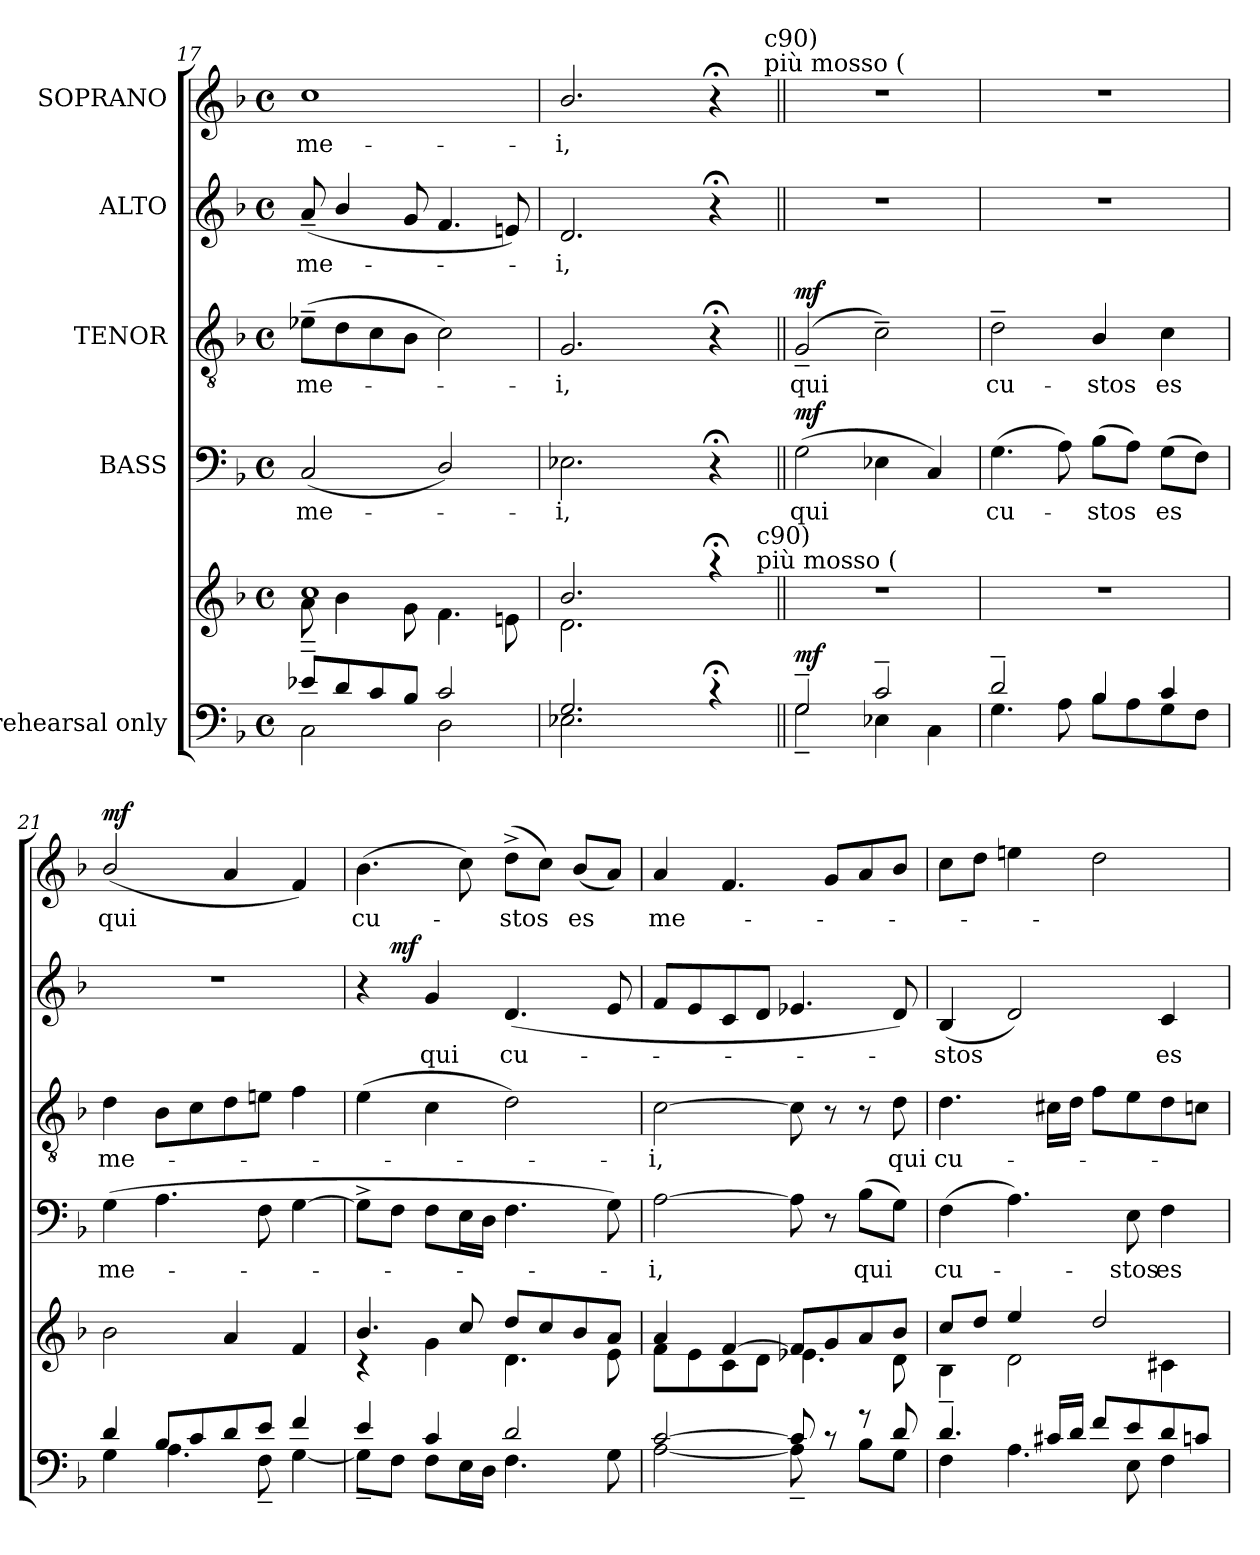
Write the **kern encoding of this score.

**kern	**kern	**dynam	**kern	**text	**dynam	**kern	**text	**dynam	**kern	**text	**dynam	**kern	**text	**dynam
*part5	*part5	*part5	*part4	*part4	*part4	*part3	*part3	*part3	*part2	*part2	*part2	*part1	*part1	*part1
*staff6	*staff5	*staff5/6	*staff4	*staff4	*staff4	*staff3	*staff3	*staff3	*staff2	*staff2	*staff2	*staff1	*staff1	*staff1
*I"rehearsal only	*	*	*I"BASS	*	*	*I"TENOR	*	*	*I"ALTO	*	*	*I"SOPRANO	*	*
*clefF4	*clefG2	*	*clefF4	*	*	*clefGv2	*	*	*clefG2	*	*	*clefG2	*	*
*k[b-]	*k[b-]	*	*k[b-]	*	*	*k[b-]	*	*	*k[b-]	*	*	*k[b-]	*	*
*F:	*F:	*	*F:	*	*	*F:	*	*	*F:	*	*	*F:	*	*
*M4/4	*M4/4	*	*M4/4	*	*	*M4/4	*	*	*M4/4	*	*	*M4/4	*	*
*met(c)	*met(c)	*	*met(c)	*	*	*met(c)	*	*	*met(c)	*	*	*met(c)	*	*
=17	=17	=17	=17	=17	=17	=17	=17	=17	=17	=17	=17	=17	=17	=17
*^	*^	*	*	*	*	*	*	*	*	*	*	*	*	*
!	!	!	!	!	!	!LO:LY:b	!	!	!LO:LY:b	!	!	!LO:LY:b	!	!	!LO:LY:b	!
8e-X~>/L	2C\	1cc	8a~<\	.	(<2C/	me-	.	(>8e-X~>\L	me-	.	(<8a~</	me-	.	1cc	me-	.
8d/	.	.	4b-\	.	.	.	.	8d\	.	.	4b-/	.	.	.	.	.
8c/	.	.	.	.	.	.	.	8c\	.	.	.	.	.	.	.	.
8B-/J	.	.	8g\	.	.	.	.	8B-\J	.	.	8g/	.	.	.	.	.
2c/	2D\	.	4.f\	.	2D/)	.	.	2c\)	.	.	4.f/	.	.	.	.	.
.	.	.	8en\	.	.	.	.	.	.	.	8en/)	.	.	.	.	.
=18	=18	=18	=18	=18	=18	=18	=18	=18	=18	=18	=18	=18	=18	=18	=18	=18
!	!	!	!	!	!	!LO:LY:b	!	!	!LO:LY:b	!	!	!LO:LY:b	!	!	!LO:LY:b	!
*	*	*	*^	*	*	*	*	*	*	*	*	*	*	*^	*	*
2.G/	2.E-X\	2.b-/	2.d\	3%2ryy	.	2.E-X\	-i,	.	2.G/	-i,	.	2.d/	-i,	.	2.b-/	2ryy	-i,	.
.	.	.	.	.	.	.	.	.	.	.	.	.	.	.	.	4...ryy	.	.
.	.	.	.	6..ryy	.	.	.	.	.	.	.	.	.	.	.	.	.	.
4r;<c	4ryy	4r;<aa	4ryy	.	.	4r;<	.	.	4r;<	.	.	4r;<	.	.	4r;<	.	.	.
*	*	*MM135	*	*	*	*	*	*	*	*	*	*	*	*	*	*	*	*
!	!	!	!	!LO:TX:a:t=più mosso (	!	!	!	!	!	!	!	!	!	!	!	!	!	!
!	!	!	!	!LO:TX:a:t=c90)	!	!	!	!	!	!	!	!	!	!	!	!	!	!
.	.	.	.	24ryy	.	.	.	.	.	.	.	.	.	.	.	.	.	.
*	*	*	*	*	*	*	*	*	*	*	*	*	*	*	*MM135	*	*	*
!	!	!	!	!	!	!	!	!	!	!	!	!	!	!	!	!LO:TX:a:t=più mosso (	!	!
!	!	!	!	!	!	!	!	!	!	!	!	!	!	!	!	!LO:TX:a:t=c90)	!	!
.	.	.	.	.	.	.	.	.	.	.	.	.	.	.	.	32ryy	.	.
=19||	=19||	=19||	=19||	=19||	=19||	=19||	=19||	=19||	=19||	=19||	=19||	=19||	=19||	=19||	=19||	=19||	=19||	=19||
!	!	!	!	!	!LO:DY:a=2	!	!LO:LY:b	!LO:DY:a	!	!LO:LY:b	!LO:DY:a	!	!	!	!	!	!	!
*	*	*v	*v	*v	*	*	*	*	*	*	*	*	*	*	*v	*v	*	*
2G~>/	2G~<\	1r	mf	(>2G\	qui	mf	(2G~</	qui	mf	1r	.	.	1r	.	.
2c~>/	4E-X\	.	.	4E-X\	.	.	2c~>\)	.	.	.	.	.	.	.	.
.	4C\	.	.	4C/)	.	.	.	.	.	.	.	.	.	.	.
=20	=20	=20	=20	=20	=20	=20	=20	=20	=20	=20	=20	=20	=20	=20	=20
!	!	!	!	!	!LO:LY:b	!	!	!LO:LY:b	!	!	!	!	!	!	!
2d~>/	4.G\	1r	.	(>4.G\	cu-	.	2d~>\	cu-	.	1r	.	.	1r	.	.
.	8A\	.	.	8A\)	.	.	.	.	.	.	.	.	.	.	.
!	!	!	!	!	!LO:LY:b	!	!	!LO:LY:b	!	!	!	!	!	!	!
4B-/	8B-\L	.	.	(>8B-\L	-stos	.	4B-/	-stos	.	.	.	.	.	.	.
.	8A\	.	.	8A\J)	.	.	.	.	.	.	.	.	.	.	.
!	!	!	!	!	!LO:LY:b	!	!	!LO:LY:b	!	!	!	!	!	!	!
4c/	8G\	.	.	(>8G\L	es	.	4c\	es	.	.	.	.	.	.	.
.	8F\J	.	.	8F\J)	.	.	.	.	.	.	.	.	.	.	.
=21	=21	=21	=21	=21	=21	=21	=21	=21	=21	=21	=21	=21	=21	=21	=21
!	!	!	!	!	!LO:LY:b	!	!	!LO:LY:b	!	!	!	!	!	!LO:LY:b	!LO:DY:a
4d/	4G\	2b-\	.	(>4G\	me-	.	4d\	me-	.	1r	.	.	(<2b-/	qui	mf
8B-/L	4.A\	.	.	4.A\	.	.	8B-\L	.	.	.	.	.	.	.	.
8c/	.	.	.	.	.	.	8c\	.	.	.	.	.	.	.	.
8d/	.	4a/	.	.	.	.	8d\	.	.	.	.	.	4a/	.	.
8e/J	8F~<\	.	.	8F\	.	.	8en\J	.	.	.	.	.	.	.	.
4f/	[>4G\	4f/	.	[>4G\	.	.	4f\	.	.	.	.	.	4f/)	.	.
!!LO:PB:g=z
=22	=22	=22	=22	=22	=22	=22	=22	=22	=22	=22	=22	=22	=22	=22	=22
*	*	*^	*	*	*	*	*	*	*	*	*	*	*	*	*
!	!	!	!	!	!	!	!	!	!	!	!	!	!	!	!LO:LY:b	!
*	*	*	*	*	*	*	*	*	*	*	*^	*	*	*	*	*
4e/	8G~<\L]	4.b-/	4rc	.	8G^>\L]	.	.	(>4e\	.	.	4r	8ryy	.	.	(>4.b-\	cu-	.
!	!	!	!	!	!	!	!	!	!	!	!	!	!	!LO:DY:a	!	!	!
.	8F\J	.	.	.	8F\J	.	.	.	.	.	.	2..ryy	.	mf	.	.	.
!	!	!	!	!	!	!	!	!	!	!	!	!	!LO:LY:b	!	!	!	!
4c/	8F\L	.	4g\	.	8F\L	.	.	4c\	.	.	4g/	.	qui	.	.	.	.
.	16E\L	8cc/	.	.	16E\L	.	.	.	.	.	.	.	.	.	8cc\)	.	.
.	16D\JJ	.	.	.	16D\JJ	.	.	.	.	.	.	.	.	.	.	.	.
!	!	!	!	!	!	!	!	!	!	!	!	!	!LO:LY:b	!	!	!LO:LY:b	!
2d/	4.F\	8dd/L	4.d\	.	4.F\	.	.	2d\)	.	.	(4.d/	.	cu-	.	(>8dd^>\L	-stos	.
.	.	8cc/	.	.	.	.	.	.	.	.	.	.	.	.	8cc\J)	.	.
!	!	!	!	!	!	!	!	!	!	!	!	!	!	!	!	!LO:LY:b	!
.	.	8b-/	.	.	.	.	.	.	.	.	.	.	.	.	(<8b-/L	es	.
.	8G\	8a/J	8e\	.	8G\)	.	.	.	.	.	8e/	.	.	.	8a/J)	.	.
=23	=23	=23	=23	=23	=23	=23	=23	=23	=23	=23	=23	=23	=23	=23	=23	=23	=23
!	!	!	!	!	!	!LO:LY:b	!	!	!LO:LY:b	!	!	!	!	!	!	!LO:LY:b	!
*	*	*	*	*	*	*	*	*	*	*	*v	*v	*	*	*	*	*
[>2c/	[<2A\	4a/	8f\L	.	[>2A\	-i,	.	[>2c\	-i,	.	8f/L	.	.	4a/	me-	.
.	.	.	8e\	.	.	.	.	.	.	.	8e/	.	.	.	.	.
.	.	[>4f/	8c\	.	.	.	.	.	.	.	8c/	.	.	4.f/	.	.
.	.	.	8d\J	.	.	.	.	.	.	.	8d/J	.	.	.	.	.
8c/]	8A~<\]	8f/L]	4.e-X\	.	8A\]	.	.	8c\]	.	.	4.e-X/	.	.	.	.	.
8rc	8ryy	8g/	.	.	8r	.	.	8r	.	.	.	.	.	8g/L	.	.
!	!	!	!	!	!	!LO:LY:b	!	!	!	!	!	!	!	!	!	!
8rf	8B-\L	8a/	.	.	(>8B-\L	qui	.	8r	.	.	.	.	.	8a/	.	.
!	!	!	!	!	!	!	!	!	!LO:LY:b	!	!	!	!	!	!	!
8d/	8G\J	8b-/J	8d\	.	8G\J)	.	.	8d\	qui	.	8d/)	.	.	8b-/J	.	.
=24	=24	=24	=24	=24	=24	=24	=24	=24	=24	=24	=24	=24	=24	=24	=24	=24
!	!	!	!	!	!	!LO:LY:b	!	!	!LO:LY:b	!	!	!LO:LY:b	!	!	!	!
4.d/	4F\	8cc/L	4B-~<\	.	(>4F\	cu-	.	4.d\	cu-	.	(<4B-/	-stos	.	8cc\L	.	.
.	.	8dd/J	.	.	.	.	.	.	.	.	.	.	.	8dd\J	.	.
.	4.A\	4ee/	2d\	.	4.A\)	.	.	.	.	.	2d/)	.	.	4een\	.	.
16c#X/LL	.	.	.	.	.	.	.	16c#X\LL	.	.	.	.	.	.	.	.
16d/JJ	.	.	.	.	.	.	.	16d\JJ	.	.	.	.	.	.	.	.
8f/L	.	2dd/	.	.	.	.	.	8f\L	.	.	.	.	.	2dd\	.	.
!	!	!	!	!	!	!LO:LY:b	!	!	!	!	!	!	!	!	!	!
8e/	8E\	.	.	.	8E\	-stos	.	8e\	.	.	.	.	.	.	.	.
!	!	!	!	!	!	!LO:LY:b	!	!	!	!	!	!LO:LY:b	!	!	!	!
8d/	4F\	.	4c#\	.	4F\	es	.	8d\	.	.	4c/	es	.	.	.	.
8cn/J	.	.	.	.	.	.	.	8cn\J	.	.	.	.	.	.	.	.
*v	*v	*	*	*	*	*	*	*	*	*	*	*	*	*	*	*
*	*v	*v	*	*	*	*	*	*	*	*	*	*	*	*	*
=	=	=	=	=	=	=	=	=	=	=	=	=	=	=
*-	*-	*-	*-	*-	*-	*-	*-	*-	*-	*-	*-	*-	*-	*-
